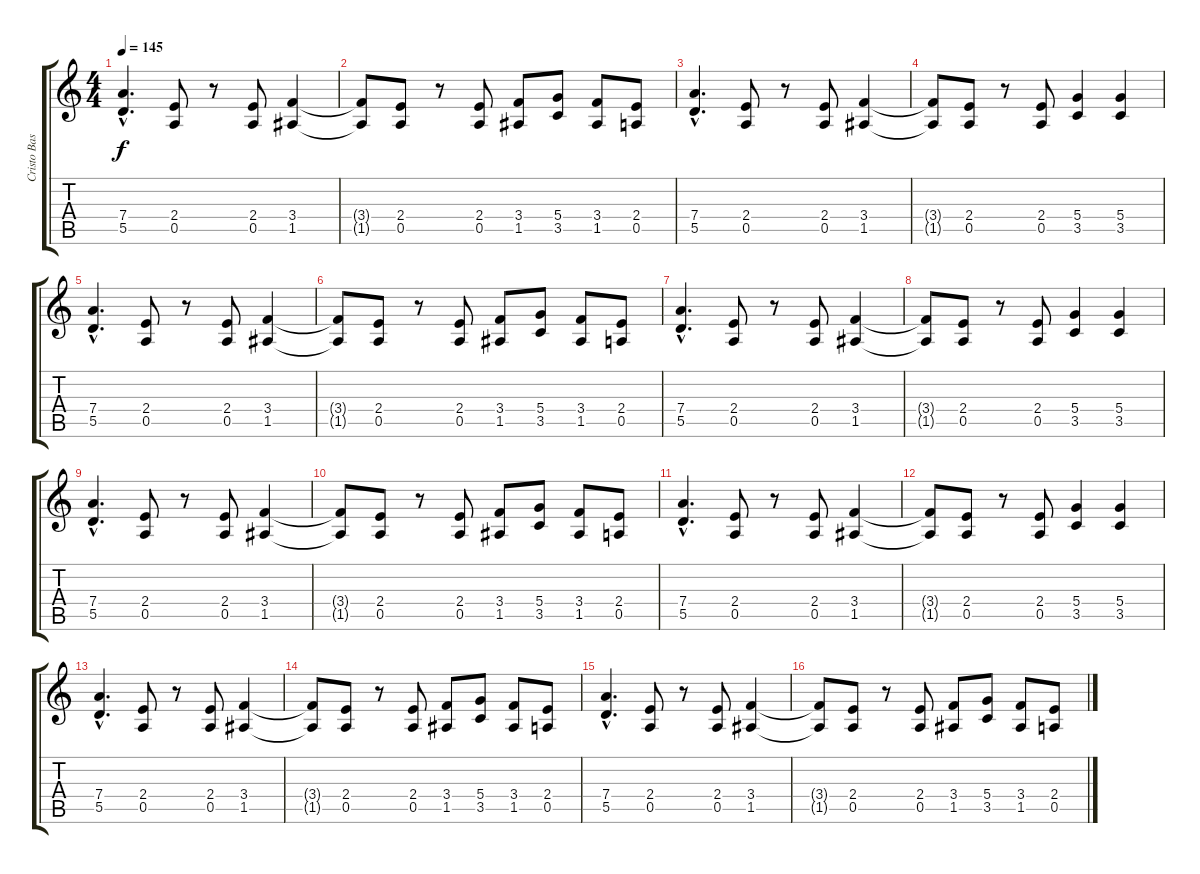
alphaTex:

\track ("Cristo Base" "Cristo Bas") {instrument distortionguitar}
\staff {score tabs}
\tuning (E4 B3 G3 D3 A2 E2) {hide}
\ts (4 4)
\tempo 145
\clef g2
\ks c
(7.4{hac} 5.5{hac}).4{d dy f volume 12} (2.4 0.5).8 r.8 (2.4 0.5).8 (3.4 1.5).4 |
(3.4{t} 1.5{t}).8 (2.4 0.5).8 r.8 (2.4 0.5).8 (3.4 1.5).8 (5.4 3.5).8 (3.4 1.5).8 (2.4 0.5).8 |
(7.4{hac} 5.5{hac}).4{d} (2.4 0.5).8 r.8 (2.4 0.5).8 (3.4 1.5).4 |
(3.4{t} 1.5{t}).8 (2.4 0.5).8 r.8 (2.4 0.5).8 (5.4 3.5).4 (5.4 3.5).4 |
(7.4{hac} 5.5{hac}).4{d} (2.4 0.5).8 r.8 (2.4 0.5).8 (3.4 1.5).4 |
(3.4{t} 1.5{t}).8 (2.4 0.5).8 r.8 (2.4 0.5).8 (3.4 1.5).8 (5.4 3.5).8 (3.4 1.5).8 (2.4 0.5).8 |
(7.4{hac} 5.5{hac}).4{d} (2.4 0.5).8 r.8 (2.4 0.5).8 (3.4 1.5).4 |
(3.4{t} 1.5{t}).8 (2.4 0.5).8 r.8 (2.4 0.5).8 (5.4 3.5).4 (5.4 3.5).4 |
(7.4{hac} 5.5{hac}).4{d} (2.4 0.5).8 r.8 (2.4 0.5).8 (3.4 1.5).4 |
(3.4{t} 1.5{t}).8 (2.4 0.5).8 r.8 (2.4 0.5).8 (3.4 1.5).8 (5.4 3.5).8 (3.4 1.5).8 (2.4 0.5).8 |
(7.4{hac} 5.5{hac}).4{d} (2.4 0.5).8 r.8 (2.4 0.5).8 (3.4 1.5).4 |
(3.4{t} 1.5{t}).8 (2.4 0.5).8 r.8 (2.4 0.5).8 (5.4 3.5).4 (5.4 3.5).4 |
(7.4{hac} 5.5{hac}).4{d} (2.4 0.5).8 r.8 (2.4 0.5).8 (3.4 1.5).4 |
(3.4{t} 1.5{t}).8 (2.4 0.5).8 r.8 (2.4 0.5).8 (3.4 1.5).8 (5.4 3.5).8 (3.4 1.5).8 (2.4 0.5).8 |
(7.4{hac} 5.5{hac}).4{d} (2.4 0.5).8 r.8 (2.4 0.5).8 (3.4 1.5).4 |
(3.4{t} 1.5{t}).8 (2.4 0.5).8 r.8 (2.4 0.5).8 (3.4 1.5).8 (5.4 3.5).8 (3.4 1.5).8 (2.4 0.5).8
